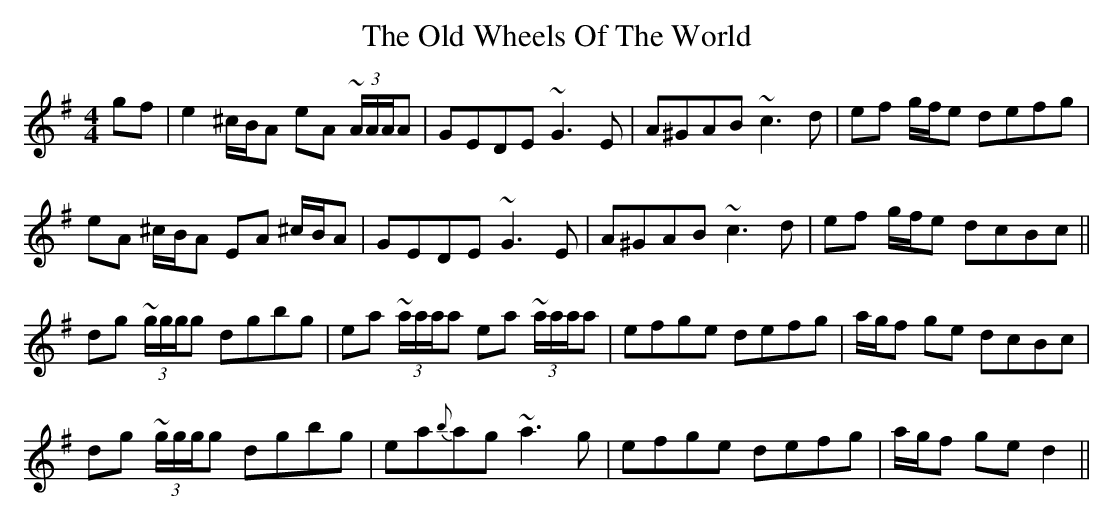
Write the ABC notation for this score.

X:1
T: The Old Wheels Of The World
M: 4/4
L: 1/8
K: Gmaj
gf|e2 ^c/B/A eA ~(3A/A/A/A|GEDE ~G3 E|A^GAB ~c3 d|ef g/f/e defg|
eA ^c/B/A EA ^c/B/A|GEDE ~G3E|A^GAB ~c3d|ef g/f/e dcBc||
dg ~(3g/g/g/g dgbg|ea ~(3a/a/a/a ea ~(3a/a/a/a|efge defg|a/g/f ge dcBc|
dg ~(3g/g/g/g dgbg|ea{b}ag ~a3 g|efge defg|a/g/f ge d2||
